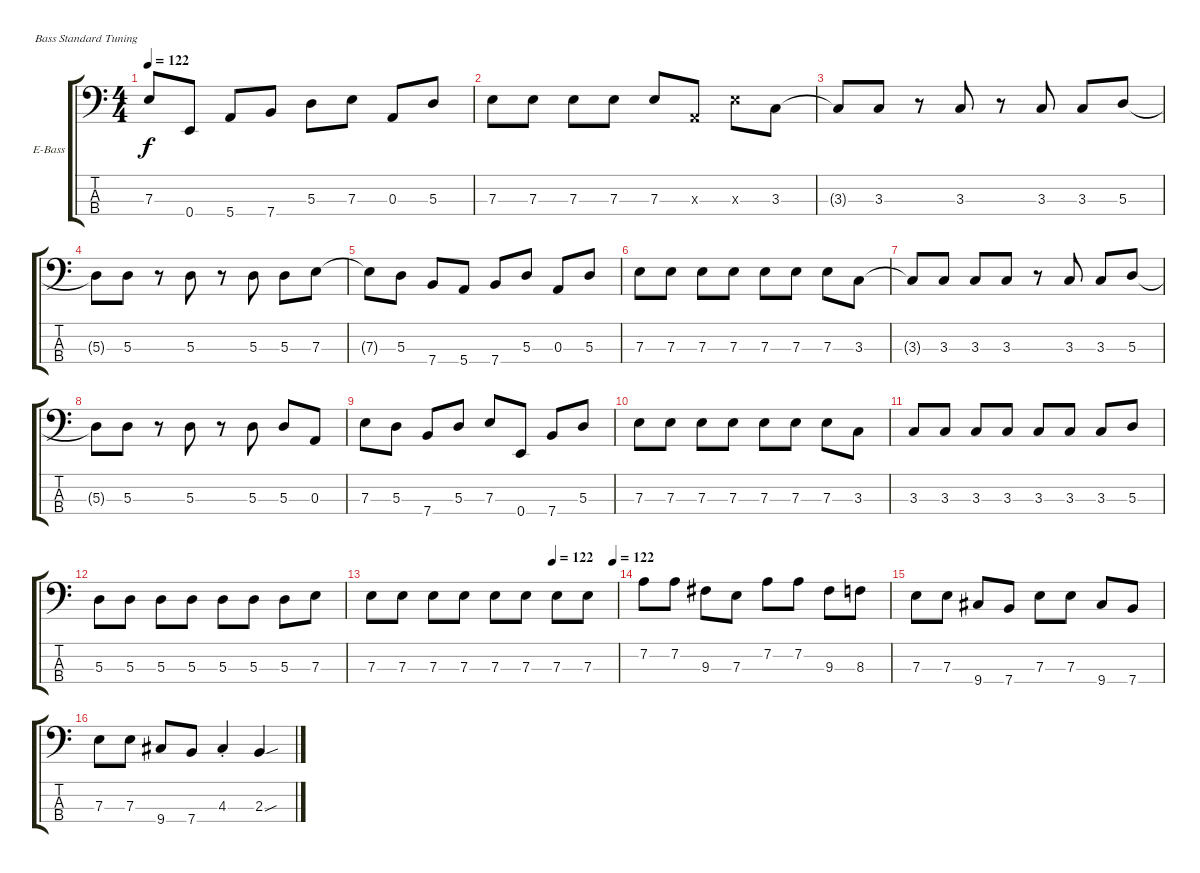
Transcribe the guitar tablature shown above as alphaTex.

\bracketExtendMode groupsimilarinstruments
\firstSystemTrackNameOrientation horizontal
\otherSystemsTrackNameOrientation horizontal
\track ("Gerry McAvoy" "E-Bass") {instrument electricbasspick}
\staff {score tabs}
\tuning (G2 D2 A1 E1)
\ts (4 4)
\tempo 122
\clef f4
\ks c
7.3{t}.8{dy f} 0.4.8 5.4.8 7.4.8 5.3.8 7.3.8 0.3.8 5.3.8 |
7.3.8 7.3.8 7.3.8 7.3.8 7.3.8 0.3{x}.8 7.3{x}.8 3.3.8 |
3.3{t}.8 3.3.8 r.8 3.3.8 r.8 3.3.8 3.3.8 5.3.8 |
5.3{t}.8 5.3.8 r.8 5.3.8 r.8 5.3.8 5.3.8 7.3.8 |
7.3{t}.8 5.3.8 7.4.8 5.4.8 7.4.8 5.3.8 0.3.8 5.3.8 |
7.3.8 7.3.8 7.3.8 7.3.8 7.3.8 7.3.8 7.3.8 3.3.8 |
3.3{t}.8 3.3.8 3.3.8 3.3.8 r.8 3.3.8 3.3.8 5.3.8 |
5.3{t}.8 5.3.8 r.8 5.3.8 r.8 5.3.8 5.3.8 0.3.8 |
7.3.8 5.3.8 7.4.8 5.3.8 7.3.8 0.4.8 7.4.8 5.3.8 |
7.3.8 7.3.8 7.3.8 7.3.8 7.3.8 7.3.8 7.3.8 3.3.8 |
3.3.8 3.3.8 3.3.8 3.3.8 3.3.8 3.3.8 3.3.8 5.3.8 |
5.3.8 5.3.8 5.3.8 5.3.8 5.3.8 5.3.8 5.3.8 7.3.8 |
\tempo (122 0.738462)
\tempo (122 0.984615)
7.3.8 7.3.8 7.3.8 7.3.8 7.3.8 7.3.8 7.3.8 7.3.8 |
\section ("" "")
7.2.8 7.2.8 9.3.8 7.3.8 7.2.8 7.2.8 9.3.8 8.3.8 |
7.3.8 7.3.8 9.4.8 7.4.8 7.3.8 7.3.8 9.4.8 7.4.8 |
7.3.8 7.3.8 9.4.8 7.4.8 4.3{st}.4 2.3{sou}.4
